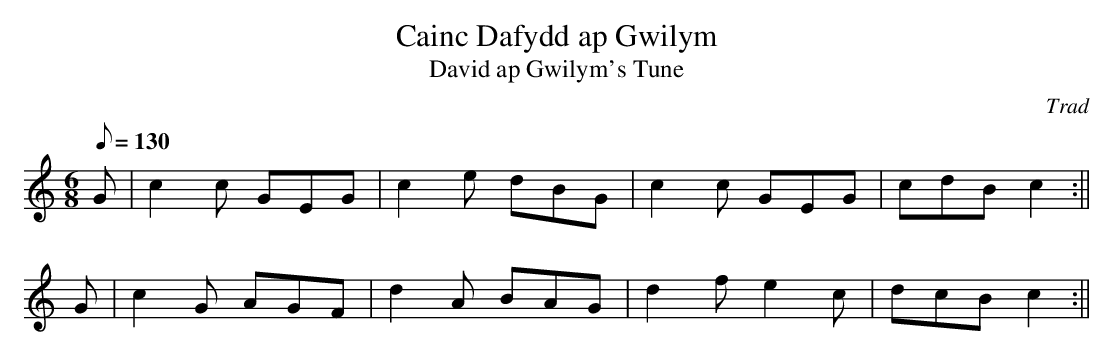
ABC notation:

X:1
T:Cainc Dafydd ap Gwilym
T:David ap Gwilym's Tune
M:6/8
L:1/8
Q:130
C:Trad
K:C
G|c2c GEG|c2e dBG|c2c GEG|cdB c2:||!
G|c2G AGF|d2A BAG|d2fe2c|dcBc2:||
